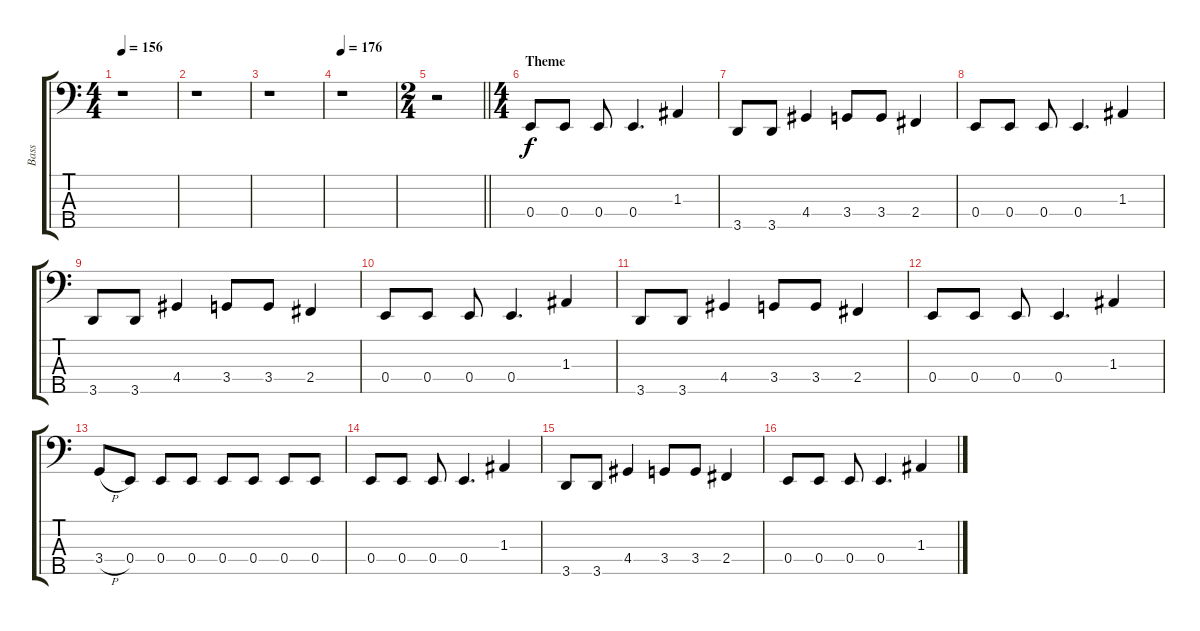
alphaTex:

\track ("Bass" "Bass") {instrument electricbassfinger}
\staff {score tabs}
\tuning (G2 D2 A1 E1 B0) {hide}
\ts (4 4)
\tempo 156
\clef f4
\ks c
r.1{dy f} |
r.1 |
r.1 |
\tempo 176
r.1 |
\ts (2 4)
\barLineRight lightlight
r.2 |
\ts (4 4)
\section ("" "Theme")
0.4.8 0.4.8 0.4.8 0.4.4{d} 1.3.4 |
3.5.8 3.5.8 4.4.4 3.4.8 3.4.8 2.4.4 |
0.4.8 0.4.8 0.4.8 0.4.4{d} 1.3.4 |
3.5.8 3.5.8 4.4.4 3.4.8 3.4.8 2.4.4 |
0.4.8 0.4.8 0.4.8 0.4.4{d} 1.3.4 |
3.5.8 3.5.8 4.4.4 3.4.8 3.4.8 2.4.4 |
0.4.8 0.4.8 0.4.8 0.4.4{d} 1.3.4 |
3.4{h}.8 0.4.8 0.4.8 0.4.8 0.4.8 0.4.8 0.4.8 0.4.8 |
0.4.8 0.4.8 0.4.8 0.4.4{d} 1.3.4 |
3.5.8 3.5.8 4.4.4 3.4.8 3.4.8 2.4.4 |
0.4.8 0.4.8 0.4.8 0.4.4{d} 1.3.4
